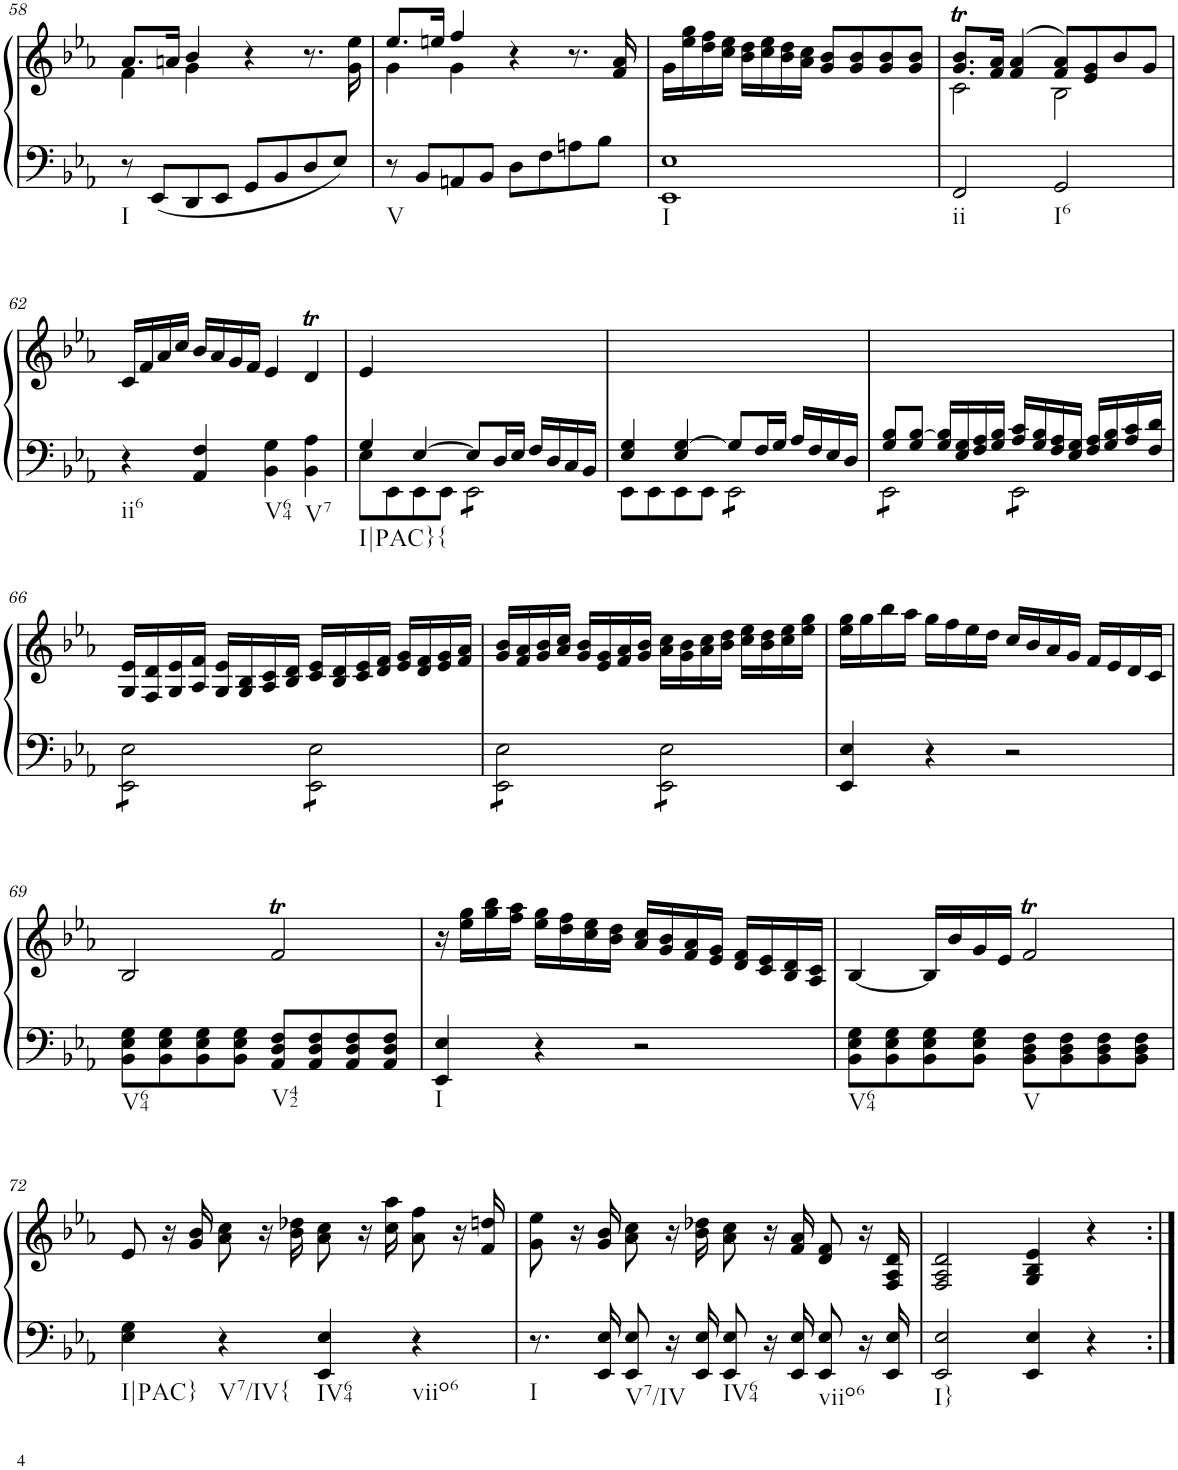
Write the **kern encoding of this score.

**kern	**kern
*part1	*part1
*staff2	*staff1
*I"Piano	*
*I'Pno.	*
!!LO:PB:g=z
*clefF4	*clefG2
*k[b-e-a-]	*k[b-e-a-]
*M4/4	*M4/4
*met(c)	*met(c)
=58	=58
*	*^
!LO:TX:b:t=I	!	!
8r	8.a-/L	4f\
8EE-/L	.	.
.	16an/Jk	.
8DD/	4b-/	4g\
8EE-/J	.	.
8GG/L	4r	2ryy
8BB-/	.	.
8D/	8.r	.
8E-/J	.	.
.	16g\ 16ee-\	.
=59	=59	=59
!LO:TX:b:t=V	!	!
8r	8.ee-/L	4g\
8BB-/L	.	.
.	16een/Jk	.
8AAn/	4ff/	4g\
8BB-/J	.	.
8D\L	4r	2ryy
8F\	.	.
8An\	8.r	.
8B-\J	.	.
.	16f/ 16a-/	.
*	*v	*v
=60	=60
!LO:TX:b:t=I	!
1EE- 1E-	16g\LL
.	16ee-\ 16gg\
.	16dd\ 16ff\
.	16cc\ 16ee-\JJ
.	16b-\ 16dd\LL
.	16cc\ 16ee-\
.	16b-\ 16dd\
.	16a-\ 16cc\JJ
.	8g/ 8b-/L
.	8g/ 8b-/
.	8g/ 8b-/
.	8g/ 8b-/J
=61	=61
*	*^
!LO:TX:b:t=ii	!	!
2FF/	8.g/T 8.b-/TL	2c\
.	16f/ 16a-/Jk	.
.	(4f/ 4a-/	.
!LO:TX:b:t=I6	!	!
2GG/	8f/ 8a-/L)	2B-\
.	8e-/ 8g/	.
.	8b-/	.
.	8g/J	.
*	*v	*v
!!LO:LB:g=z
=62	=62
!LO:TX:b:t=ii6	!
4r	16c/LL
.	16f/
.	16a-/
.	16cc/JJ
4AA-/ 4F/	16b-/LL
.	16a-/
.	16g/
.	16f/JJ
!LO:TX:b:t=V64	!
4BB-\ 4G\	4e-/
!LO:TX:b:t=V7	!
4BB-\ 4A-\	4dt/
=63	=63
*^	*
!LO:TX:b:t=I|PAC}{	!	!
4G/	8E-\L	4e-/
.	8EE-\	.
[4E-/	8EE-\	4ryy
.	8EE-\J	.
*tremolo	*	*
8E-/L]	8EE-\L	2ryy
16D/L	8EE-\	.
16E-/JJ	.	.
16F/LL	8EE-\	.
16D/	.	.
16C/	8EE-\J	.
*Xtremolo	*	*
16BB-/JJ	.	.
=64	=64	=64
4E-/ 4G/	8EE-\L	1ryy
.	8EE-\	.
4E-/ [4G/	8EE-\	.
.	8EE-\J	.
*tremolo	*	*
8G/L]	8EE-\L	.
16F/L	8EE-\	.
16G/JJ	.	.
16A-/LL	8EE-\	.
16F/	.	.
16E-/	8EE-\J	.
*Xtremolo	*	*
16D/JJ	.	.
=65	=65	=65
*tremolo	*	*
8G/ 8B-/L	8EE-\L	1ryy
8G/ [8B-/J	8EE-\	.
16G/ 16B-/]LL	8EE-\	.
16E-/ 16G/	.	.
16F/ 16A-/	8EE-\J	.
*Xtremolo	*	*
16G/ 16B-/JJ	.	.
*tremolo	*	*
16A-/ 16c/LL	8EE-\L	.
16G/ 16B-/	.	.
16F/ 16A-/	8EE-\	.
16E-/ 16G/JJ	.	.
16F/ 16A-/LL	8EE-\	.
16G/ 16B-/	.	.
16A-/ 16c/	8EE-\J	.
*Xtremolo	*	*
16F/ 16d/JJ	.	.
*v	*v	*
!!LO:LB:g=z
=66	=66
*tremolo	*
8EE-\ 8E-\L	16G/ 16e-/LL
.	16F/ 16d/
8EE-\ 8E-\	16G/ 16e-/
.	16A-/ 16f/JJ
8EE-\ 8E-\	16G/ 16e-/LL
.	16G/ 16B-/
8EE-\ 8E-\J	16A-/ 16c/
.	16B-/ 16d/JJ
8EE-\ 8E-\L	16c/ 16e-/LL
.	16B-/ 16d/
8EE-\ 8E-\	16c/ 16e-/
.	16d/ 16f/JJ
8EE-\ 8E-\	16e-/ 16g/LL
.	16d/ 16f/
8EE-\ 8E-\J	16e-/ 16g/
.	16f/ 16a-/JJ
=67	=67
8EE-\ 8E-\L	16g/ 16b-/LL
.	16f/ 16a-/
8EE-\ 8E-\	16g/ 16b-/
.	16a-/ 16cc/JJ
8EE-\ 8E-\	16g/ 16b-/LL
.	16e-/ 16g/
8EE-\ 8E-\J	16f/ 16a-/
.	16g/ 16b-/JJ
8EE-\ 8E-\L	16a-\ 16cc\LL
.	16g\ 16b-\
8EE-\ 8E-\	16a-\ 16cc\
.	16b-\ 16dd\JJ
8EE-\ 8E-\	16cc\ 16ee-\LL
.	16b-\ 16dd\
8EE-\ 8E-\J	16cc\ 16ee-\
*Xtremolo	*
.	16ee-\ 16gg\JJ
=68	=68
4EE-/ 4E-/	16ee-\ 16gg\LL
.	16gg\
.	16bb-\
.	16aa-\JJ
4r	16gg\LL
.	16ff\
.	16ee-\
.	16dd\JJ
2r	16cc/LL
.	16b-/
.	16a-/
.	16g/JJ
.	16f/LL
.	16e-/
.	16d/
.	16c/JJ
!!LO:LB:g=z
=69	=69
!LO:TX:b:t=V64	!
8BB-\ 8E-\ 8G\L	2B-/
8BB-\ 8E-\ 8G\	.
8BB-\ 8E-\ 8G\	.
8BB-\ 8E-\ 8G\J	.
!LO:TX:b:t=V42	!
8AA-/ 8D/ 8F/L	2fT/
8AA-/ 8D/ 8F/	.
8AA-/ 8D/ 8F/	.
8AA-/ 8D/ 8F/J	.
=70	=70
!LO:TX:b:t=I	!
4EE-/ 4E-/	16r
.	16ee-\ 16gg\LL
.	16gg\ 16bb-\
.	16ff\ 16aa-\JJ
4r	16ee-\ 16gg\LL
.	16dd\ 16ff\
.	16cc\ 16ee-\
.	16b-\ 16dd\JJ
2r	16a-/ 16cc/LL
.	16g/ 16b-/
.	16f/ 16a-/
.	16e-/ 16g/JJ
.	16d/ 16f/LL
.	16c/ 16e-/
.	16B-/ 16d/
.	16A-/ 16c/JJ
=71	=71
!LO:TX:b:t=V64	!
8BB-\ 8E-\ 8G\L	[4B-/
8BB-\ 8E-\ 8G\	.
8BB-\ 8E-\ 8G\	16B-/LL]
.	16b-/
8BB-\ 8E-\ 8G\J	16g/
.	16e-/JJ
!LO:TX:b:t=V	!
8BB-\ 8D\ 8F\L	2fT/
8BB-\ 8D\ 8F\	.
8BB-\ 8D\ 8F\	.
8BB-\ 8D\ 8F\J	.
!!LO:LB:g=z
=72	=72
!LO:TX:b:t=I|PAC}	!
4E-\ 4G\	8e-/
.	16r
.	16g/ 16b-/
!LO:TX:b:t=V7/IV{	!
4r	8a-\ 8cc\
.	16r
.	16b-\ 16dd-X\
!LO:TX:b:t=IV64	!
4EE-/ 4E-/	8a-\ 8cc\
.	16r
.	16cc\ 16aa-\
!LO:TX:b:t=viio6	!
4r	8a-\ 8ff\
.	16r
.	16f/ 16ddn/
=73	=73
!LO:TX:b:t=I	!
8.r	8g\ 8ee-\
.	16r
16EE-/ 16E-/	16g/ 16b-/
!LO:TX:b:t=V7/IV	!
8EE-/ 8E-/	8a-\ 8cc\
16r	16r
16EE-/ 16E-/	16b-\ 16dd-X\
!LO:TX:b:t=IV64	!
8EE-/ 8E-/	8a-\ 8cc\
16r	16r
16EE-/ 16E-/	16f/ 16a-/
!LO:TX:b:t=viio6	!
8EE-/ 8E-/	8d/ 8f/
16r	16r
16EE-/ 16E-/	16F/ 16A-/ 16d/
=74	=74
!LO:TX:b:t=I}	!
2EE-/ 2E-/	2F/ 2A-/ 2d/
4EE-/ 4E-/	4G/ 4B-/ 4e-/
4r	4r
=:|!	=:|!
*-	*-
